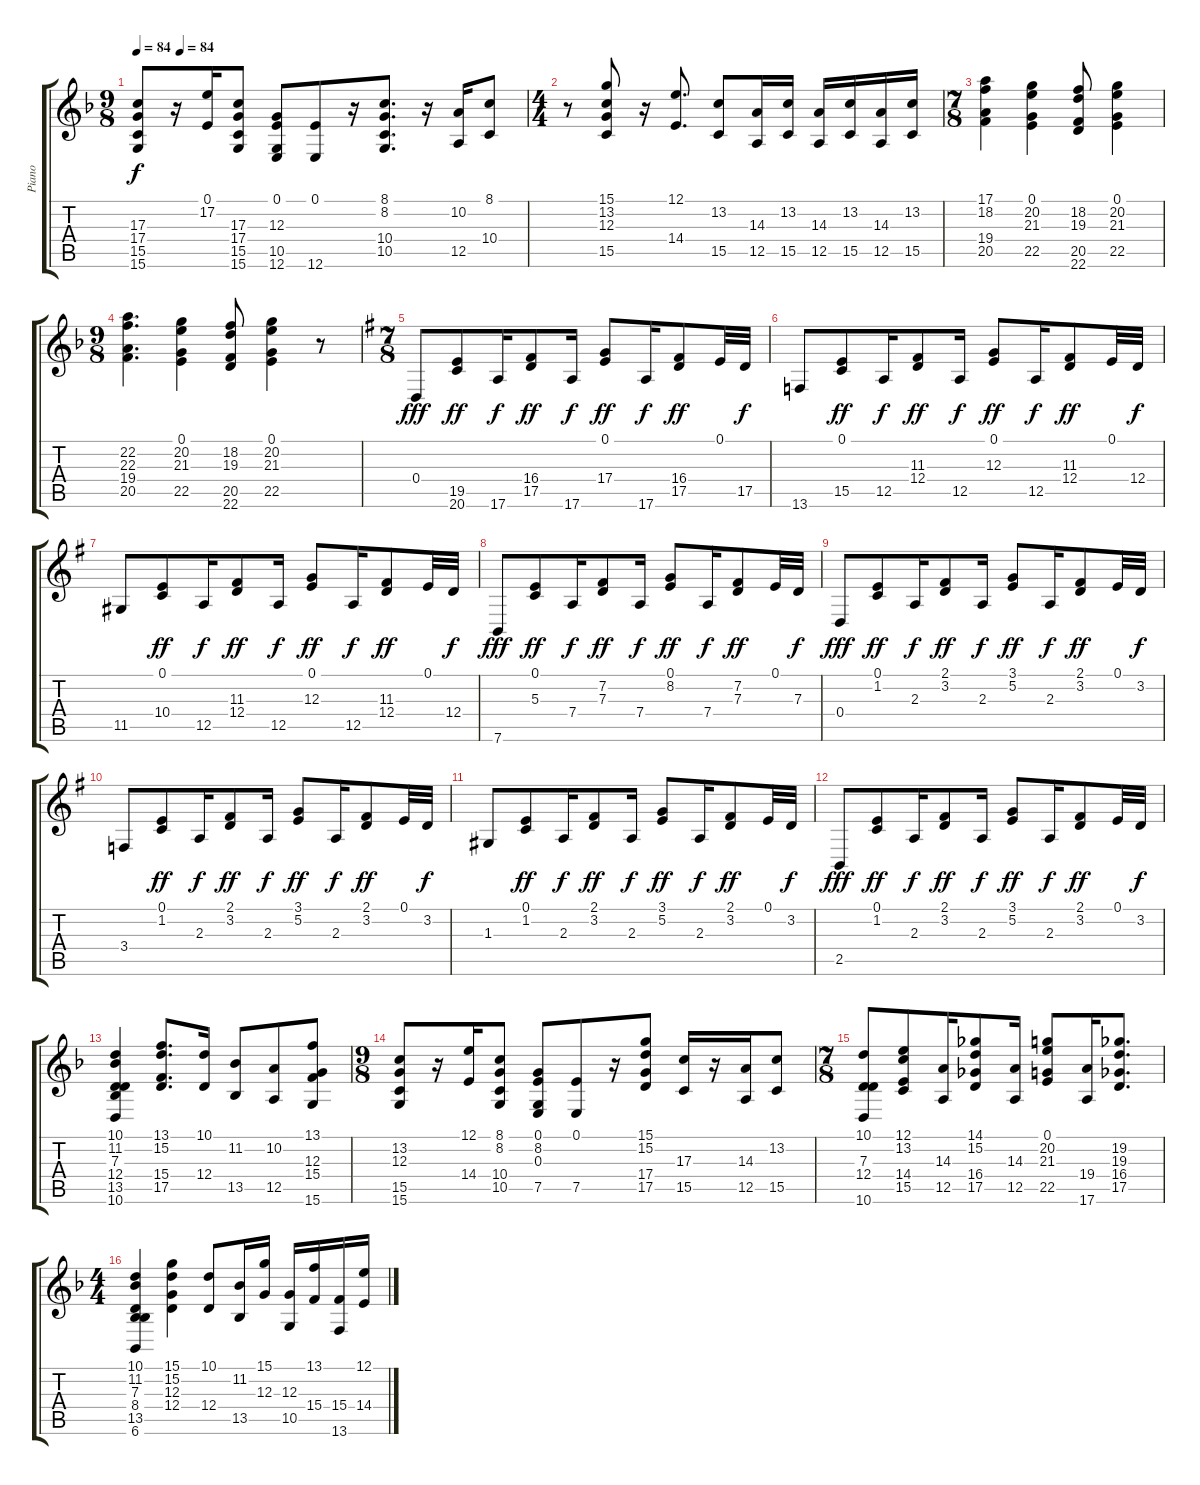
\track ("Piano" "Piano") {instrument brightacousticpiano}
\staff {score tabs}
\tuning (E4 B3 G3 D3 A2 E2) {hide}
\ts (9 8)
\tempo 84
\tempo (84 0.1111111111111111)
\clef g2
\ks dminor
(17.3 17.4 15.5 15.6).8{dy f} r.16 (0.1 17.2).16 (17.3 17.4 15.5 15.6).8 (0.1 12.3 10.5 12.6).8 (0.1 12.6).8 r.16 (8.1 8.2 10.4 10.5).8{d} r.16 (10.2 12.5).16 (8.1 10.4).8 |
\ts (4 4)
r.8 (15.1 13.2 12.3 15.5).8 r.16 (12.1 14.4).8{d} (13.2 15.5).8 (14.3 12.5).16 (13.2 15.5).16 (14.3 12.5).16 (13.2 15.5).16 (14.3 12.5).16 (13.2 15.5).16 |
\ts (7 8)
(17.1 18.2 19.4 20.5).4 (0.1 20.2 21.3 22.5).4 (18.2 19.3 20.5 22.6).8 (0.1 20.2 21.3 22.5).4 |
\ts (9 8)
(22.2 22.3 19.4 20.5).4{d} (0.1 20.2 21.3 22.5).4 (18.2 19.3 20.5 22.6).8 (0.1 20.2 21.3 22.5).4 r.8 |
\ts (7 8)
\ks eminor
0.4.8{dy fff} (19.5 20.6).8{dy ff} 17.6.16{dy f} (16.4 17.5).8{dy ff} 17.6.16{dy f} (0.1 17.4).8{dy ff} 17.6.16{dy f} (16.4 17.5).8{dy ff} 0.1.32 17.5.32{dy f} |
13.6.8 (0.1 15.5).8{dy ff} 12.5.16{dy f} (11.3 12.4).8{dy ff} 12.5.16{dy f} (0.1 12.3).8{dy ff} 12.5.16{dy f} (11.3 12.4).8{dy ff} 0.1.32 12.4.32{dy f} |
11.5.8 (0.1 10.4).8{dy ff} 12.5.16{dy f} (11.3 12.4).8{dy ff} 12.5.16{dy f} (0.1 12.3).8{dy ff} 12.5.16{dy f} (11.3 12.4).8{dy ff} 0.1.32 12.4.32{dy f} |
7.6.8{dy fff} (0.1 5.3).8{dy ff} 7.4.16{dy f} (7.2 7.3).8{dy ff} 7.4.16{dy f} (0.1 8.2).8{dy ff} 7.4.16{dy f} (7.2 7.3).8{dy ff} 0.1.32 7.3.32{dy f} |
0.4.8{dy fff} (0.1 1.2).8{dy ff} 2.3.16{dy f} (2.1 3.2).8{dy ff} 2.3.16{dy f} (3.1 5.2).8{dy ff} 2.3.16{dy f} (2.1 3.2).8{dy ff} 0.1.32 3.2.32{dy f} |
3.4.8 (0.1 1.2).8{dy ff} 2.3.16{dy f} (2.1 3.2).8{dy ff} 2.3.16{dy f} (3.1 5.2).8{dy ff} 2.3.16{dy f} (2.1 3.2).8{dy ff} 0.1.32 3.2.32{dy f} |
1.3.8 (0.1 1.2).8{dy ff} 2.3.16{dy f} (2.1 3.2).8{dy ff} 2.3.16{dy f} (3.1 5.2).8{dy ff} 2.3.16{dy f} (2.1 3.2).8{dy ff} 0.1.32 3.2.32{dy f} |
2.5.8{dy fff} (0.1 1.2).8{dy ff} 2.3.16{dy f} (2.1 3.2).8{dy ff} 2.3.16{dy f} (3.1 5.2).8{dy ff} 2.3.16{dy f} (2.1 3.2).8{dy ff} 0.1.32 3.2.32{dy f} |
\ks dminor
(10.1 11.2 7.3 12.4 13.5 10.6).4 (13.1 15.2 15.4 17.5).8{d} (10.1 12.4).16 (11.2 13.5).8 (10.2 12.5).8 (13.1 12.3 15.4 15.6).8 |
\ts (9 8)
(13.2 12.3 15.5 15.6).8 r.16 (12.1 14.4).16 (8.1 8.2 10.4 10.5).8 (0.1 8.2 0.3 7.5).8 (0.1 7.5).8 r.16 (15.1 15.2 17.4 17.5).8 (17.3 15.5).16 r.16 (14.3 12.5).16 (13.2 15.5).8 |
\ts (7 8)
(10.1 7.3 12.4 10.6).8 (12.1 13.2 14.4 15.5).8 (14.3 12.5).16 (14.1 15.2 16.4 17.5).8 (14.3 12.5).16 (0.1 20.2 21.3 22.5).8 (19.4 17.6).16 (19.2 19.3 16.4 17.5).8{d} |
\ts (4 4)
(10.1 11.2 7.3 8.4 13.5 6.6).4 (15.1 15.2 12.3 12.4).4 (10.1 12.4).8 (11.2 13.5).16 (15.1 12.3).16 (12.3 10.5).16 (13.1 15.4).16 (15.4 13.6).16 (12.1 14.4).16
